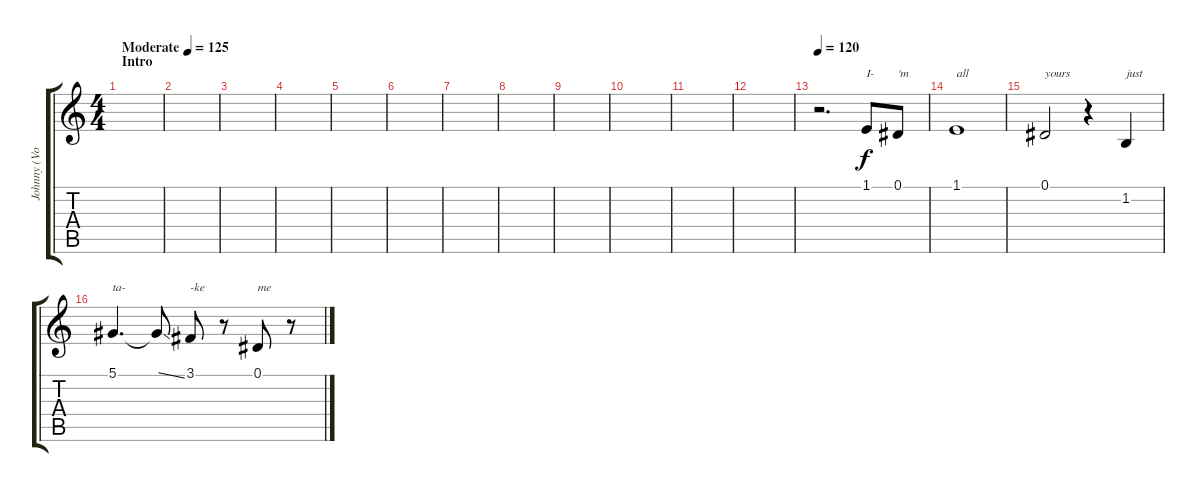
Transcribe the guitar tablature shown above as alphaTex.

\track ("Johnny (Vox)" "Johnny (Vo") {instrument lead2sawtooth}
\staff {score tabs}
\tuning (Eb4 Bb3 Gb3 Db3 Ab2 Db2) {hide}
\ts (4 4)
\section ("" "Intro")
\tempo (125 "Moderate")
\clef g2
\ks c
|
|
|
|
|
|
|
|
|
|
|
|
\tempo 120
r.2{d} 1.1.8{txt "I-"} 0.1.8{txt "'m"} |
1.1.1{txt "all"} |
0.1.2{txt "yours"} r.4 1.2.4{txt "just"} |
5.1.4{d txt "ta-"} 5.1{ss t}.8 3.1.8{txt "-ke"} r.8 0.1.8{txt "me"} r.8
